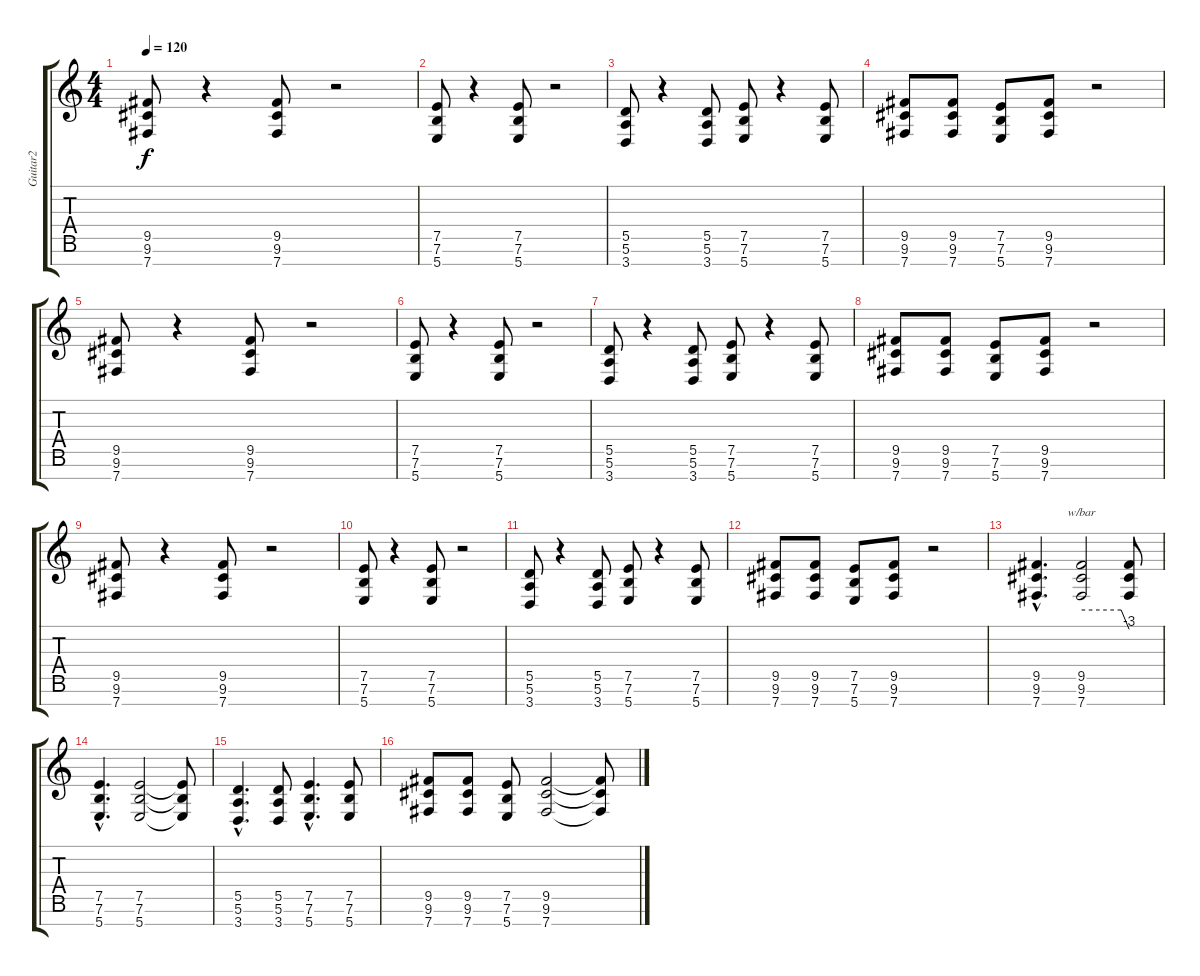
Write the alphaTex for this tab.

\track ("Guitar2" "Guitar2") {instrument distortionguitar}
\staff {score tabs}
\tuning (E4 B3 G3 D3 A2 E2 B1) {hide}
\ts (4 4)
\tempo 120
\clef g2
\ks c
(9.5 9.6 7.7).8{dy f} r.4 (9.5 9.6 7.7).8 r.2 |
(7.5 7.6 5.7).8 r.4 (7.5 7.6 5.7).8 r.2 |
(5.5 5.6 3.7).8 r.4 (5.5 5.6 3.7).8 (7.5 7.6 5.7).8 r.4 (7.5 7.6 5.7).8 |
(9.5 9.6 7.7).8 (9.5 9.6 7.7).8 (7.5 7.6 5.7).8 (9.5 9.6 7.7).8 r.2 |
(9.5 9.6 7.7).8 r.4 (9.5 9.6 7.7).8 r.2 |
(7.5 7.6 5.7).8 r.4 (7.5 7.6 5.7).8 r.2 |
(5.5 5.6 3.7).8 r.4 (5.5 5.6 3.7).8 (7.5 7.6 5.7).8 r.4 (7.5 7.6 5.7).8 |
(9.5 9.6 7.7).8 (9.5 9.6 7.7).8 (7.5 7.6 5.7).8 (9.5 9.6 7.7).8 r.2 |
(9.5 9.6 7.7).8 r.4 (9.5 9.6 7.7).8 r.2 |
(7.5 7.6 5.7).8 r.4 (7.5 7.6 5.7).8 r.2 |
(5.5 5.6 3.7).8 r.4 (5.5 5.6 3.7).8 (7.5 7.6 5.7).8 r.4 (7.5 7.6 5.7).8 |
(9.5 9.6 7.7).8 (9.5 9.6 7.7).8 (7.5 7.6 5.7).8 (9.5 9.6 7.7).8 r.2 |
(9.5{hac} 9.6{hac} 7.7{hac}).4{d} (9.5 9.6 7.7).2{tbe (custom default 0 0 50 0 60 -12)} (9.5{t} 9.6{t} 7.7{t}).8 |
(7.5{hac} 7.6{hac} 5.7{hac}).4{d} (7.5 7.6 5.7).2 (7.5{t} 7.6{t} 5.7{t}).8 |
(5.5{hac} 5.6{hac} 3.7{hac}).4{d} (5.5 5.6 3.7).8 (7.5{hac} 7.6{hac} 5.7{hac}).4{d} (7.5 7.6 5.7).8 |
(9.5 9.6 7.7).8 (9.5 9.6 7.7).8 (7.5 7.6 5.7).8 (9.5 9.6 7.7).2 (9.5{t} 9.6{t} 7.7{t}).8
